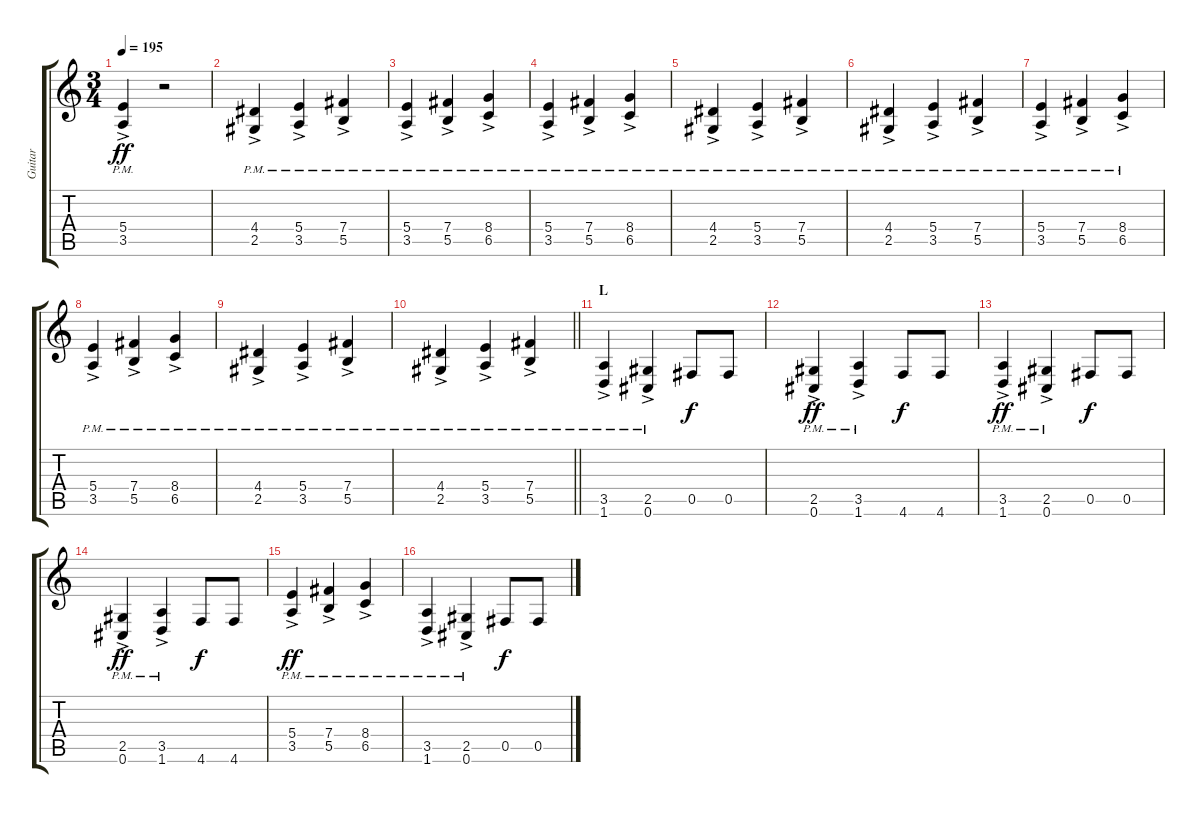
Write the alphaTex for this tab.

\track ("Guitar" "Guitar") {instrument distortionguitar}
\staff {score tabs}
\tuning (Db4 Ab3 E3 B2 Gb2 Db2) {hide}
\ts (3 4)
\tempo 195
\clef g2
\ks c
(5.4{ac pm} 3.5{ac pm}).4{dy ff} r.2 |
(4.4{ac pm} 2.5{ac pm}).4 (5.4{ac pm} 3.5{ac pm}).4 (7.4{ac pm} 5.5{ac pm}).4 |
(5.4{ac pm} 3.5{ac pm}).4 (7.4{ac pm} 5.5{ac pm}).4 (8.4{ac pm} 6.5{ac pm}).4 |
(5.4{ac pm} 3.5{ac pm}).4 (7.4{ac pm} 5.5{ac pm}).4 (8.4{ac pm} 6.5{ac pm}).4 |
(4.4{ac pm} 2.5{ac pm}).4 (5.4{ac pm} 3.5{ac pm}).4 (7.4{ac pm} 5.5{ac pm}).4 |
(4.4{ac pm} 2.5{ac pm}).4 (5.4{ac pm} 3.5{ac pm}).4 (7.4{ac pm} 5.5{ac pm}).4 |
(5.4{ac pm} 3.5{ac pm}).4 (7.4{ac pm} 5.5{ac pm}).4 (8.4{ac pm} 6.5{ac pm}).4 |
(5.4{ac pm} 3.5{ac pm}).4 (7.4{ac pm} 5.5{ac pm}).4 (8.4{ac pm} 6.5{ac pm}).4 |
(4.4{ac pm} 2.5{ac pm}).4 (5.4{ac pm} 3.5{ac pm}).4 (7.4{ac pm} 5.5{ac pm}).4 |
\barLineRight lightlight
(4.4{ac pm} 2.5{ac pm}).4 (5.4{ac pm} 3.5{ac pm}).4 (7.4{ac pm} 5.5{ac pm}).4 |
\section ("" "L")
(3.5{ac pm} 1.6{ac pm}).4 (2.5{ac pm} 0.6{ac pm}).4 0.5.8{dy f} 0.5.8 |
(2.5{ac pm} 0.6{ac pm}).4{dy ff} (3.5{ac pm} 1.6{ac pm}).4 4.6.8{dy f} 4.6.8 |
(3.5{ac pm} 1.6{ac pm}).4{dy ff} (2.5{ac pm} 0.6{ac pm}).4 0.5.8{dy f} 0.5.8 |
(2.5{ac pm} 0.6{ac pm}).4{dy ff} (3.5{ac pm} 1.6{ac pm}).4 4.6.8{dy f} 4.6.8 |
(5.4{ac pm} 3.5{ac pm}).4{dy ff} (7.4{ac pm} 5.5{ac pm}).4 (8.4{ac pm} 6.5{ac pm}).4 |
(3.5{ac pm} 1.6{ac pm}).4 (2.5{ac pm} 0.6{ac pm}).4 0.5.8{dy f} 0.5.8
